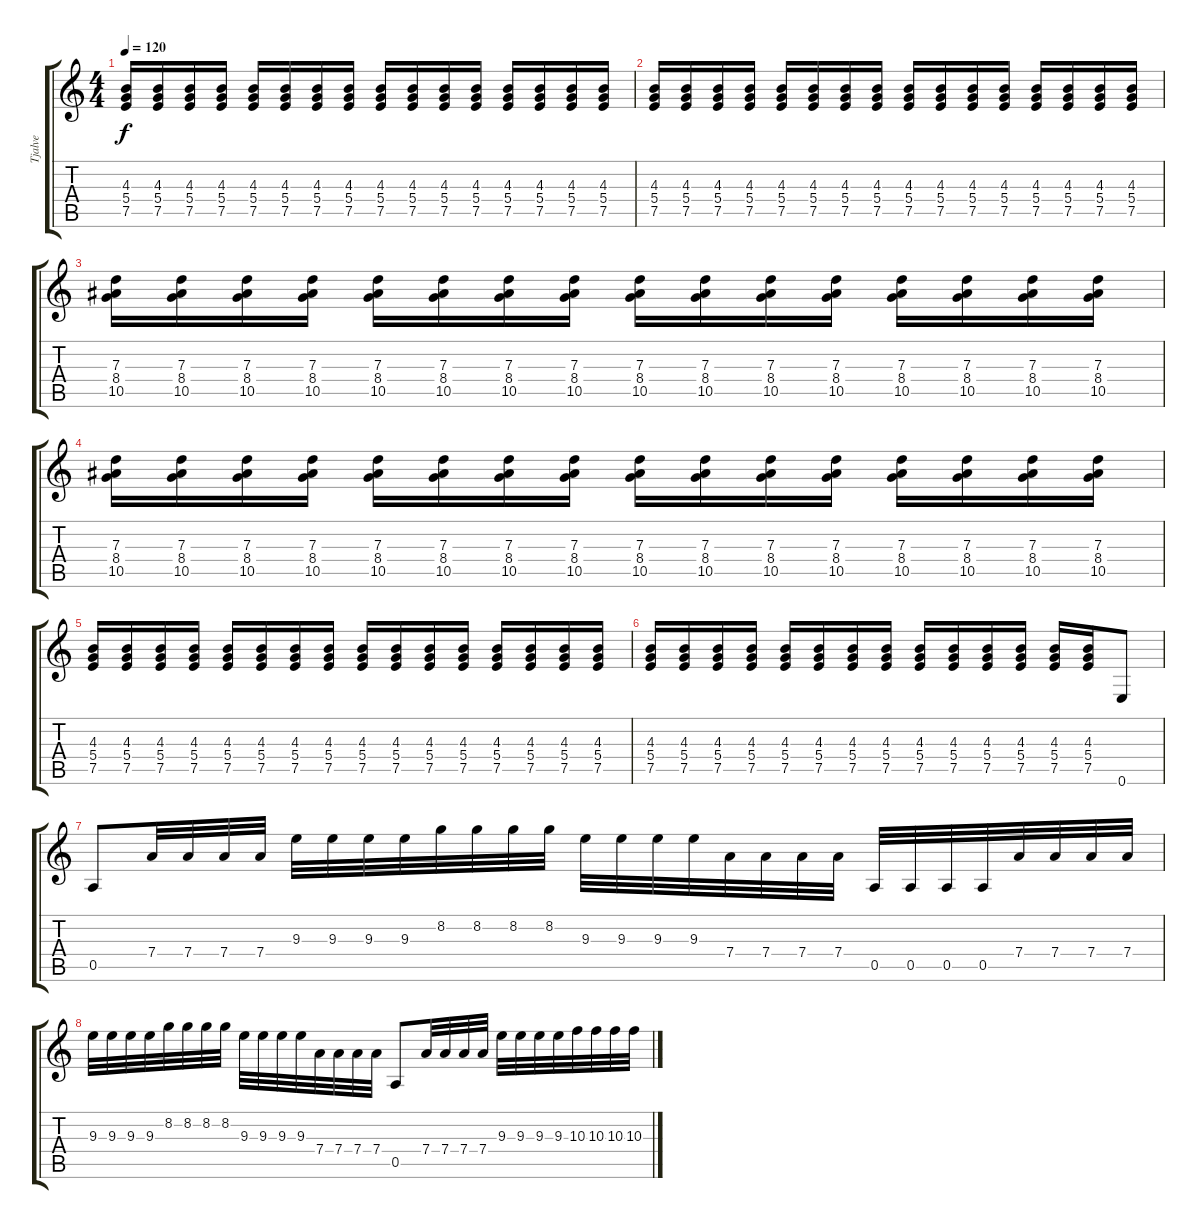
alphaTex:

\track ("Tjalve" "Tjalve") {instrument distortionguitar}
\staff {score tabs}
\tuning (E4 B3 G3 D3 A2 E2) {hide}
\ts (4 4)
\tempo 120
\clef g2
\ks c
(4.3 5.4 7.5).16{dy f} (4.3 5.4 7.5).16 (4.3 5.4 7.5).16 (4.3 5.4 7.5).16 (4.3 5.4 7.5).16 (4.3 5.4 7.5).16 (4.3 5.4 7.5).16 (4.3 5.4 7.5).16 (4.3 5.4 7.5).16 (4.3 5.4 7.5).16 (4.3 5.4 7.5).16 (4.3 5.4 7.5).16 (4.3 5.4 7.5).16 (4.3 5.4 7.5).16 (4.3 5.4 7.5).16 (4.3 5.4 7.5).16 |
(4.3 5.4 7.5).16 (4.3 5.4 7.5).16 (4.3 5.4 7.5).16 (4.3 5.4 7.5).16 (4.3 5.4 7.5).16 (4.3 5.4 7.5).16 (4.3 5.4 7.5).16 (4.3 5.4 7.5).16 (4.3 5.4 7.5).16 (4.3 5.4 7.5).16 (4.3 5.4 7.5).16 (4.3 5.4 7.5).16 (4.3 5.4 7.5).16 (4.3 5.4 7.5).16 (4.3 5.4 7.5).16 (4.3 5.4 7.5).16 |
(7.3 8.4 10.5).16 (7.3 8.4 10.5).16 (7.3 8.4 10.5).16 (7.3 8.4 10.5).16 (7.3 8.4 10.5).16 (7.3 8.4 10.5).16 (7.3 8.4 10.5).16 (7.3 8.4 10.5).16 (7.3 8.4 10.5).16 (7.3 8.4 10.5).16 (7.3 8.4 10.5).16 (7.3 8.4 10.5).16 (7.3 8.4 10.5).16 (7.3 8.4 10.5).16 (7.3 8.4 10.5).16 (7.3 8.4 10.5).16 |
(7.3 8.4 10.5).16 (7.3 8.4 10.5).16 (7.3 8.4 10.5).16 (7.3 8.4 10.5).16 (7.3 8.4 10.5).16 (7.3 8.4 10.5).16 (7.3 8.4 10.5).16 (7.3 8.4 10.5).16 (7.3 8.4 10.5).16 (7.3 8.4 10.5).16 (7.3 8.4 10.5).16 (7.3 8.4 10.5).16 (7.3 8.4 10.5).16 (7.3 8.4 10.5).16 (7.3 8.4 10.5).16 (7.3 8.4 10.5).16 |
(4.3 5.4 7.5).16 (4.3 5.4 7.5).16 (4.3 5.4 7.5).16 (4.3 5.4 7.5).16 (4.3 5.4 7.5).16 (4.3 5.4 7.5).16 (4.3 5.4 7.5).16 (4.3 5.4 7.5).16 (4.3 5.4 7.5).16 (4.3 5.4 7.5).16 (4.3 5.4 7.5).16 (4.3 5.4 7.5).16 (4.3 5.4 7.5).16 (4.3 5.4 7.5).16 (4.3 5.4 7.5).16 (4.3 5.4 7.5).16 |
(4.3 5.4 7.5).16 (4.3 5.4 7.5).16 (4.3 5.4 7.5).16 (4.3 5.4 7.5).16 (4.3 5.4 7.5).16 (4.3 5.4 7.5).16 (4.3 5.4 7.5).16 (4.3 5.4 7.5).16 (4.3 5.4 7.5).16 (4.3 5.4 7.5).16 (4.3 5.4 7.5).16 (4.3 5.4 7.5).16 (4.3 5.4 7.5).16 (4.3 5.4 7.5).16 0.6.8 |
0.5.8 7.4.32 7.4.32 7.4.32 7.4.32 9.3.32 9.3.32 9.3.32 9.3.32 8.2.32 8.2.32 8.2.32 8.2.32 9.3.32 9.3.32 9.3.32 9.3.32 7.4.32 7.4.32 7.4.32 7.4.32 0.5.32 0.5.32 0.5.32 0.5.32 7.4.32 7.4.32 7.4.32 7.4.32 |
9.3.32 9.3.32 9.3.32 9.3.32 8.2.32 8.2.32 8.2.32 8.2.32 9.3.32 9.3.32 9.3.32 9.3.32 7.4.32 7.4.32 7.4.32 7.4.32 0.5.8 7.4.32 7.4.32 7.4.32 7.4.32 9.3.32 9.3.32 9.3.32 9.3.32 10.3.32 10.3.32 10.3.32 10.3.32
